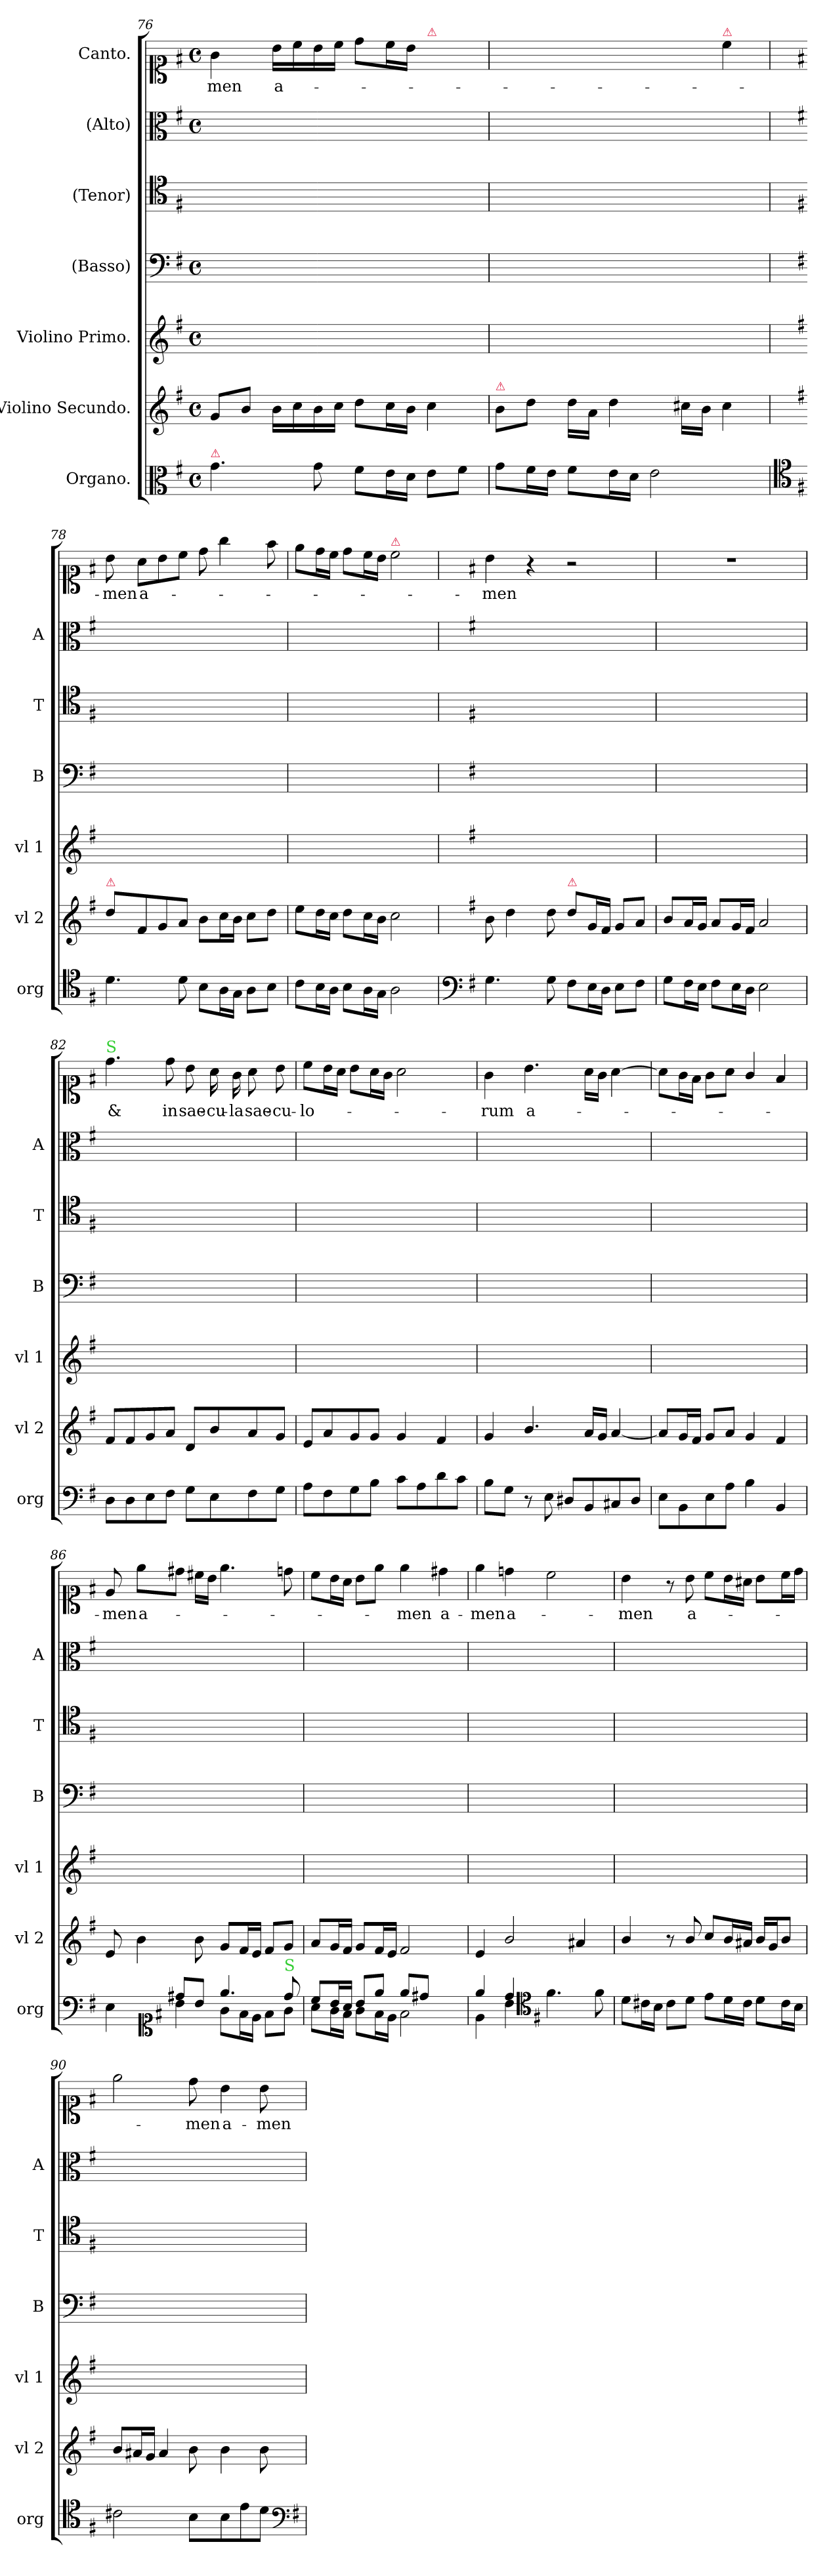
**kern	**kern	**kern	**kern	**kern	**kern	**kern	**text
*part7	*part6	*part5	*part4	*part3	*part2	*part1	*part1
*staff7	*staff6	*staff5	*staff4	*staff3	*staff2	*staff1	*staff1
*I"Organo.	*I"Violino Secundo.	*I"Violino Primo.	*I"(Basso)	*I"(Tenor)	*I"(Alto)	*I"Canto.	*
*I'org	*I'vl 2	*I'vl 1	*I'B	*I'T	*I'A	*	*
*clefC3	*clefG2	*clefG2	*clefF4	*clefC4	*clefC3	*clefC1	*
*k[f#]	*k[f#]	*k[f#]	*k[f#]	*k[f#]	*k[f#]	*k[f#]	*
*	*G:	*G:	*G:	*G:	*G:	*G:	*
*M4/4	*M4/4	*M4/4	*M4/4	*	*M4/4	*M4/4	*
*met(c)	*met(c)	*met(c)	*met(c)	*	*met(c)	*met(c)	*
=76	=76	=76	=76	=76	=76	=76	=76
!LO:TX:a:color=crimson:t=⚠	!	!	!	!	!	!	!
4.g\	8g/L	1ryy	1ryy	1ryy	1ryy	4g\	-men
.	8b/J	.	.	.	.	.	.
.	16b\LL	.	.	.	.	16b\LL	a-
.	16cc\	.	.	.	.	16cc\	.
8g\	16b\	.	.	.	.	16b\	.
.	16cc\JJ	.	.	.	.	16cc\JJ	.
8f#\L	8dd\L	.	.	.	.	8dd\L	.
16e\L	16cc\L	.	.	.	.	16cc\L	.
16d\JJ	16b\JJ	.	.	.	.	16b\JJ	.
!	!	!	!	!	!	!LO:TX:a:color=crimson:t=⚠	!
8e\L	4cc\	.	.	.	.	4cc\yy	.
8f#\J	.	.	.	.	.	.	.
=77	=77	=77	=77	=77	=77	=77	=77
!	!LO:TX:a:color=crimson:t=⚠	!	!	!	!	!	!
8g\L	8b\L	1ryy	1ryy	1ryy	1ryy	2.ryy	.
16f#\L	8dd\J	.	.	.	.	.	.
16e\JJ	.	.	.	.	.	.	.
8f#\L	16dd\LL	.	.	.	.	.	.
.	16a\JJ	.	.	.	.	.	.
16e\L	4dd\	.	.	.	.	.	.
16d\JJ	.	.	.	.	.	.	.
2e\	.	.	.	.	.	.	.
.	16cc#X\LL	.	.	.	.	.	.
.	16b\JJ	.	.	.	.	.	.
!	!	!	!	!	!	!LO:TX:a:color=crimson:t=⚠	!
.	4cc#\	.	.	.	.	4cc\	.
=78	=78	=78	=78	=78	=78	=78	=78
*clefC4	*	*	*	*	*	*	*
*k[f#]	*	*	*	*	*	*	*
!	!LO:TX:a:color=crimson:t=⚠	!	!	!	!	!	!
4.d\	8dd\L	1ryy	1ryy	1ryy	1ryy	8b\	-men
.	8f#/	.	.	.	.	8a\L	a-
.	8g/	.	.	.	.	8b\	.
8d\	8a/J	.	.	.	.	8cc\J	.
8B\L	8b\L	.	.	.	.	8dd\	.
16A\L	16cc\L	.	.	.	.	4gg\	.
16G\JJ	16b\JJ	.	.	.	.	.	.
8A\L	8cc\L	.	.	.	.	.	.
8B\J	8dd\J	.	.	.	.	8ff#\	.
=79	=79	=79	=79	=79	=79	=79	=79
8c\L	8ee\L	1ryy	1ryy	1ryy	1ryy	8ee\L	.
16B\L	16dd\L	.	.	.	.	16dd\L	.
16A\JJ	16cc\JJ	.	.	.	.	16cc\JJ	.
8B\L	8dd\L	.	.	.	.	8dd\L	.
16A\L	16cc\L	.	.	.	.	16cc\L	.
16G\JJ	16b\JJ	.	.	.	.	16b\JJ	.
!	!	!	!	!	!	!LO:TX:a:color=crimson:t=⚠	!
2A\	2cc\	.	.	.	.	2cc\	.
=80	=80	=80	=80	=80	=80	=80	=80
*clefF4	*	*	*	*	*	*	*
*k[f#]	*	*	*	*	*	*	*
4.G\	8b\	1ryy	1ryy	1ryy	1ryy	4b\	-men
.	4dd\	.	.	.	.	.	.
.	.	.	.	.	.	4r	.
8G\	8dd\	.	.	.	.	.	.
!	!LO:TX:a:color=crimson:t=⚠	!	!	!	!	!	!
8F#\L	8dd\L	.	.	.	.	2r	.
16E\L	16g/L	.	.	.	.	.	.
16D\JJ	16f#/JJ	.	.	.	.	.	.
8E\L	8g/L	.	.	.	.	.	.
8F#\J	8a/J	.	.	.	.	.	.
=81	=81	=81	=81	=81	=81	=81	=81
8G\L	8b/L	1ryy	1ryy	1ryy	1ryy	1r	.
16F#\L	16a/L	.	.	.	.	.	.
16E\JJ	16g/JJ	.	.	.	.	.	.
8F#\L	8a/L	.	.	.	.	.	.
16E\L	16g/L	.	.	.	.	.	.
16D\JJ	16f#/JJ	.	.	.	.	.	.
2E\	2a/	.	.	.	.	.	.
=82	=82	=82	=82	=82	=82	=82	=82
!	!	!	!	!	!	!LO:TX:a:color=limegreen:t=S	!
8D\L	8f#/L	1ryy	1ryy	1ryy	1ryy	4.dd\	&
8D\	8f#/	.	.	.	.	.	.
8E\	8g/	.	.	.	.	.	.
8F#\J	8a/J	.	.	.	.	8dd\	in
8G\L	8d/L	.	.	.	.	8b\	sae-
8E\	8b/	.	.	.	.	16a\	-cu-
.	.	.	.	.	.	16g\	-la
8F#\	8a/	.	.	.	.	8a\	sae-
8G\J	8g/J	.	.	.	.	8b\	-cu-
=83	=83	=83	=83	=83	=83	=83	=83
8A\L	8e/L	1ryy	1ryy	1ryy	1ryy	8cc\L	-lo-
8F#\	8a/	.	.	.	.	16b\L	.
.	.	.	.	.	.	16a\JJ	.
8G\	8g/	.	.	.	.	8b\L	.
8B\J	8g/J	.	.	.	.	16a\L	.
.	.	.	.	.	.	16g\JJ	.
8c\L	4g/	.	.	.	.	2a\	.
8A\	.	.	.	.	.	.	.
8d\	4f#/	.	.	.	.	.	.
8c\J	.	.	.	.	.	.	.
=84	=84	=84	=84	=84	=84	=84	=84
8B\L	4g/	1ryy	1ryy	1ryy	1ryy	4g\	-rum
8G\J	.	.	.	.	.	.	.
8r	4.b/	.	.	.	.	4.b\	a-
8E\	.	.	.	.	.	.	.
8D#X/L	.	.	.	.	.	.	.
8BB/	16a/LL	.	.	.	.	16a\LL	.
.	16g/JJ	.	.	.	.	16g\JJ	.
8C#X/	[4a/	.	.	.	.	[4a\	.
8D#/J	.	.	.	.	.	.	.
=85	=85	=85	=85	=85	=85	=85	=85
8E\L	8a/L]	1ryy	1ryy	1ryy	1ryy	8a\L]	.
8BB\	16g/L	.	.	.	.	16g\L	.
.	16f#/JJ	.	.	.	.	16f#\JJ	.
8E\	8g/L	.	.	.	.	8g\L	.
8A\J	8a/J	.	.	.	.	8a\J	.
4B\	4g/	.	.	.	.	4g/	.
4BB/	4f#/	.	.	.	.	4f#/	.
=86	=86	=86	=86	=86	=86	=86	=86
*^	*	*	*	*	*	*	*
4E\	4ryy	8e/	1ryy	1ryy	1ryy	1ryy	8e/	-men
.	.	4b\	.	.	.	.	8ee\L	a-
*clefC1	*	*	*	*	*	*	*	*
*k[f#]	*	*	*	*	*	*	*	*
8dd#X/L	4b\	.	.	.	.	.	8dd#X\J	.
8b/J	.	8b\	.	.	.	.	16cc#X\LL	.
.	.	.	.	.	.	.	16b\JJ	.
4.ee/	8g\L	8g/L	.	.	.	.	4.ee\	.
.	16f#\L	16f#/L	.	.	.	.	.	.
.	16e\JJ	16e/JJ	.	.	.	.	.	.
.	8f#\L	8f#/L	.	.	.	.	.	.
!LO:TX:a:color=limegreen:t=S	!	!	!	!	!	!	!	!
8dd#/	8g\J	8g/J	.	.	.	.	8ddn\	.
=87	=87	=87	=87	=87	=87	=87	=87	=87
8cc/L	8a\L	8a/L	1ryy	1ryy	1ryy	1ryy	8cc\L	.
16b/L	16g\L	16g/L	.	.	.	.	16b\L	.
16a/JJ	16f#\JJ	16f#/JJ	.	.	.	.	16a\JJ	.
8b/L	8g\L	8g/L	.	.	.	.	8b\L	.
8ee/J	16f#\L	16f#/L	.	.	.	.	8ee\J	.
.	16e\JJ	16e/JJ	.	.	.	.	.	.
8ee/L	2f#\	2f#/	.	.	.	.	4ee\	-men
8dd#X/J	.	.	.	.	.	.	.	.
4rffyy	.	.	.	.	.	.	4dd#X\	a-
=88	=88	=88	=88	=88	=88	=88	=88	=88
4ee/	4e\	4e/	1ryy	1ryy	1ryy	1ryy	4ee\	-men
4dd/	4b\	2b/	.	.	.	.	4ddn\	a-
*clefC4	*	*	*	*	*	*	*	*
*k[f#]	*	*	*	*	*	*	*	*
4.f#\	2ryy	.	.	.	.	.	2cc\	.
.	.	4a#X/	.	.	.	.	.	.
8f#\	.	.	.	.	.	.	.	.
*v	*v	*	*	*	*	*	*	*
=89	=89	=89	=89	=89	=89	=89	=89
8d\L	4b/	1ryy	1ryy	1ryy	1ryy	4b\	-men
16c#X\L	.	.	.	.	.	.	.
16B\JJ	.	.	.	.	.	.	.
8c#\L	8r	.	.	.	.	8r	.
8d\J	8b/	.	.	.	.	8b\	a-
8e\L	8cc/L	.	.	.	.	8cc\L	.
16d\L	16b/L	.	.	.	.	16b\L	.
16c#\JJ	16a#X/JJ	.	.	.	.	16a#X\JJ	.
8d\L	16b/LL	.	.	.	.	8b\L	.
.	16g/J	.	.	.	.	.	.
16c#\L	8b/J	.	.	.	.	16cc\L	.
16B\JJ	.	.	.	.	.	16dd\JJ	.
=90	=90	=90	=90	=90	=90	=90	=90
2c#X\	8b/L	1ryy	1ryy	1ryy	1ryy	2ee\	.
.	16a#X/L	.	.	.	.	.	.
.	16g/JJ	.	.	.	.	.	.
.	4a#/	.	.	.	.	.	.
8B\L	8b\	.	.	.	.	8dd\	-men
8B\	4b\	.	.	.	.	4b\	a-
8e\	.	.	.	.	.	.	.
8d\J	8b\	.	.	.	.	8b\	-men
*clefF4	*	*	*	*	*	*	*
*k[f#]	*	*	*	*	*	*	*
=	=	=	=	=	=	=	=
*-	*-	*-	*-	*-	*-	*-	*-
